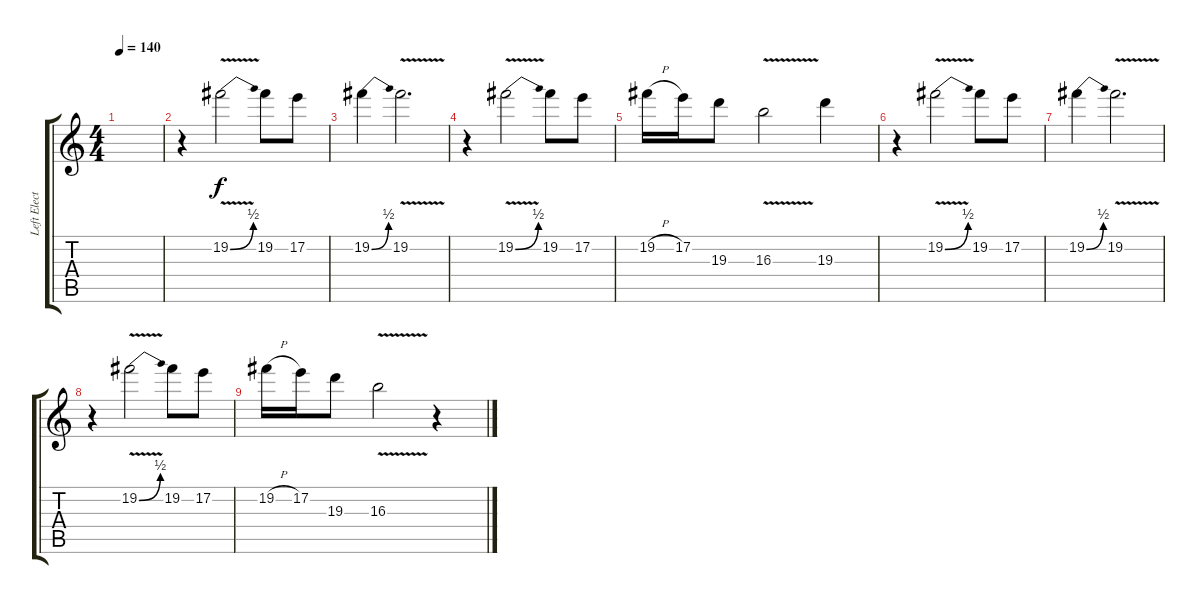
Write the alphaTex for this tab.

\track ("Left Electric" "Left Elect") {instrument overdrivenguitar}
\staff {score tabs}
\tuning (E4 B3 G3 D3 A2 E2) {hide}
\ts (4 4)
\tempo 140
\clef g2
\ks c
|
r.4 19.2{be (bend 0 0 60 2) v}.2 19.2.8 17.2.8 |
19.2{be (bend 0 0 60 2)}.4 19.2{v}.2{d} |
r.4 19.2{be (bend 0 0 60 2) v}.2 19.2.8 17.2.8 |
19.2{h}.16 17.2.16 19.3.8 16.3{v}.2 19.3.4 |
r.4 19.2{be (bend 0 0 60 2) v}.2 19.2.8 17.2.8 |
19.2{be (bend 0 0 60 2)}.4 19.2{v}.2{d} |
r.4 19.2{be (bend 0 0 60 2) v}.2 19.2.8 17.2.8 |
19.2{h}.16 17.2.16 19.3.8 16.3{v}.2 r.4
